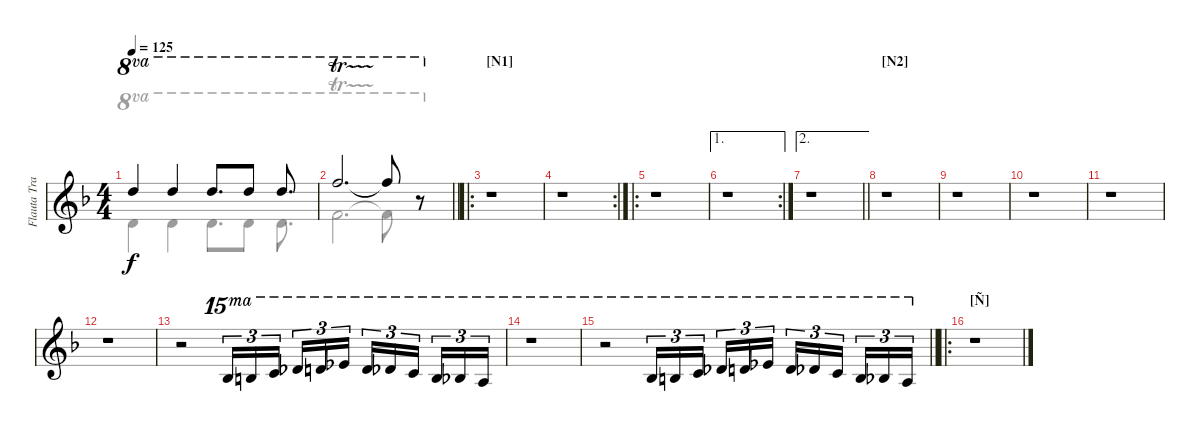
\track ("Flauta Transversa/ Clarinete" "Flauta Tra") {instrument piccolo}
\staff {score}
\tuning (E4 B3 G3 D3 A2 E2) {hide}
\voice
\ts (4 4)
\tempo 125
\clef g2
\ks f
27.2.4{ot 8va dy f} 27.2.4{ot 8va} 27.2.8{d ot 8va} 27.2.8{ot 8va} 27.2.8{d ot 8va} |
\barLineRight lightlight
25.1{tr (24 32)}.2{d ot 8va} 25.1{t}.8{ot 8va} r.8{ot 8va} |
\ro
\section ("" "[N1]")
r.1 |
\rc 2
r.1 |
\ro
r.1 |
\ae 1
\rc 2
r.1 |
\ae 2
\barLineRight lightlight
r.1 |
\section ("" "[N2]")
r.1 |
r.1 |
r.1 |
r.1 |
r.1 |
r.2 18.1.16{tu (3 2) ot 15ma} 19.1.16{tu (3 2) ot 15ma} 20.1.16{tu (3 2) ot 15ma beam splitsecondary} 21.1.16{tu (3 2) ot 15ma} 22.1.16{tu (3 2) ot 15ma} 23.1.16{tu (3 2) ot 15ma} 22.1.16{tu (3 2) ot 15ma} 21.1.16{tu (3 2) ot 15ma} 20.1.16{tu (3 2) ot 15ma beam splitsecondary} 19.1.16{tu (3 2) ot 15ma} 18.1.16{tu (3 2) ot 15ma} 17.1.16{tu (3 2) ot 15ma} |
r.1{ot 15ma} |
\barLineRight lightlight
r.2{ot 15ma} 18.1.16{tu (3 2) ot 15ma} 19.1.16{tu (3 2) ot 15ma} 20.1.16{tu (3 2) ot 15ma beam splitsecondary} 21.1.16{tu (3 2) ot 15ma} 22.1.16{tu (3 2) ot 15ma} 23.1.16{tu (3 2) ot 15ma} 22.1.16{tu (3 2) ot 15ma} 21.1.16{tu (3 2) ot 15ma} 20.1.16{tu (3 2) ot 15ma beam splitsecondary} 19.1.16{tu (3 2) ot 15ma} 18.1.16{tu (3 2) ot 15ma} 17.1.16{tu (3 2) ot 15ma} |
\ro
\section ("" "[Ñ]")
r.1
\voice
\clef g2
\ottava regular
\simile none
\ks f
10.1.4{ot 8va dy f} 10.1.4{ot 8va} 10.1.8{d ot 8va} 10.1.8{ot 8va} 10.1.8{d ot 8va} |
\barLineRight lightlight
13.1{tr (15 32)}.2{d ot 8va} 13.1{t}.8{ot 8va} r.8{ot 8va} |
|
|
|
|
\barLineRight lightlight
|
|
|
|
|
|
|
|
\barLineRight lightlight
|
